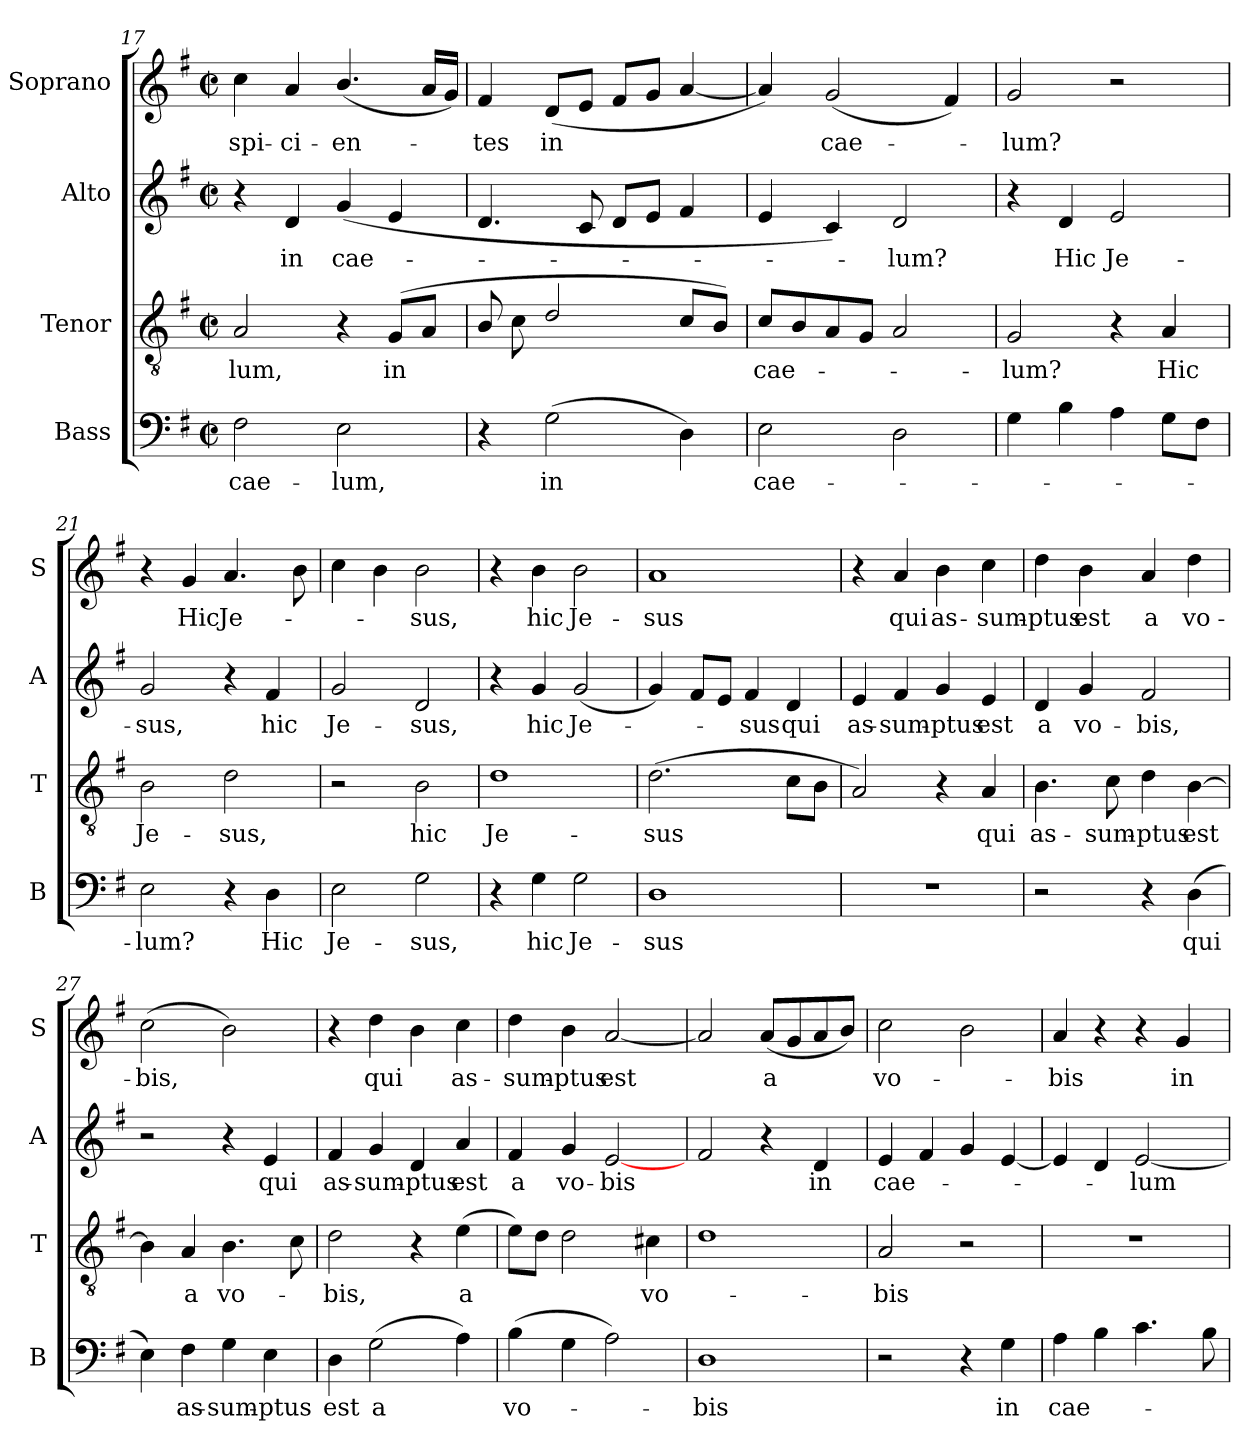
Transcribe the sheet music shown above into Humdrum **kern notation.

**kern	**text	**kern	**text	**kern	**text	**kern	**text
*part4	*part4	*part3	*part3	*part2	*part2	*part1	*part1
*staff4	*staff4	*staff3	*staff3	*staff2	*staff2	*staff1	*staff1
*I"Bass	*	*I"Tenor	*	*I"Alto	*	*I"Soprano	*
*I'B	*	*I'T	*	*I'A	*	*I'S	*
*clefF4	*	*clefGv2	*	*clefG2	*	*clefG2	*
*k[f#]	*	*k[f#]	*	*k[f#]	*	*k[f#]	*
*G:	*	*G:	*	*G:	*	*G:	*
*M2/2	*	*M2/2	*	*M2/2	*	*M2/2	*
*met(c|)	*	*met(c|)	*	*met(c|)	*	*met(c|)	*
=17	=17	=17	=17	=17	=17	=17	=17
2F#\	cae-	2A/	-lum,	4r	.	4cc\	-spi-
.	.	.	.	4d/	in	4a/	-ci-
2E\	-lum,	4r	.	(4g/	cae-	(4.b/	-en-
.	.	(8G/L	in	4e/	.	.	.
.	.	8A/J	.	.	.	16a/LL	.
.	.	.	.	.	.	16g/JJ)	.
=18	=18	=18	=18	=18	=18	=18	=18
4r	.	8B/	.	4.d/	.	4f#/	-tes
.	.	8c\	.	.	.	.	.
(2G\	in	2d/	.	.	.	(8d/L	in
.	.	.	.	8c/	.	8e/J	.
.	.	.	.	8d/L	.	8f#/L	.
.	.	.	.	8e/J	.	8g/J	.
4D\)	.	8c/L	.	4f#/	.	[4a/	.
.	.	8B/J)	.	.	.	.	.
=19	=19	=19	=19	=19	=19	=19	=19
2E\	cae-	8c/L	cae-	4e/	.	4a/])	.
.	.	8B/	.	.	.	.	.
.	.	8A/	.	4c/)	.	(2g/	cae-
.	.	8G/J	.	.	.	.	.
2D\	.	2A/	.	2d/	-lum?	.	.
.	.	.	.	.	.	4f#/)	.
=20	=20	=20	=20	=20	=20	=20	=20
4G\	.	2G/	-lum?	4r	.	2g/	-lum?
4B\	.	.	.	4d/	Hic	.	.
4A\	.	4r	.	2e/	Je-	2r	.
8G\L	.	4A/	Hic	.	.	.	.
8F#\J	.	.	.	.	.	.	.
!!LO:PB:g=z
=21	=21	=21	=21	=21	=21	=21	=21
2E\	-lum?	2B\	Je-	2g/	-sus,	4r	.
.	.	.	.	.	.	4g/	Hic
4r	.	2d\	-sus,	4r	.	4.a/	Je-
4D\	Hic	.	.	4f#/	hic	.	.
.	.	.	.	.	.	8b\	.
=22	=22	=22	=22	=22	=22	=22	=22
2E\	Je-	2r	.	2g/	Je-	4cc\	.
.	.	.	.	.	.	4b\	.
2G\	-sus,	2B\	hic	2d/	-sus,	2b\	-sus,
=23	=23	=23	=23	=23	=23	=23	=23
4r	.	1d	Je-	4r	.	4r	.
4G\	hic	.	.	4g/	hic	4b\	hic
2G\	Je-	.	.	(2g/	Je-	2b\	Je-
=24	=24	=24	=24	=24	=24	=24	=24
1D	-sus	(2.d\	-sus	4g/)	.	1a	-sus
.	.	.	.	8f#/L	.	.	.
.	.	.	.	8e/J	.	.	.
.	.	.	.	4f#/	-sus	.	.
.	.	8c\L	.	4d/	qui	.	.
.	.	8B\J	.	.	.	.	.
=25	=25	=25	=25	=25	=25	=25	=25
1r	.	2A/)	.	4e/	as-	4r	.
.	.	.	.	4f#/	-sum-	4a/	qui
.	.	4r	.	4g/	-ptus	4b\	as-
.	.	4A/	qui	4e/	est	4cc\	-sum-
!!LO:LB:g=z
=26	=26	=26	=26	=26	=26	=26	=26
2r	.	4.B\	as-	4d/	a	4dd\	-ptus
.	.	.	.	4g/	vo-	4b\	est
.	.	8c\	-sum-	.	.	.	.
4r	.	4d\	-ptus	2f#/	-bis,	4a/	a
(4D\	qui	[4B\	est	.	.	4dd\	vo-
=27	=27	=27	=27	=27	=27	=27	=27
4E\)	.	4B\]	.	2r	.	(2cc\	-bis,
4F#\	as-	4A/	a	.	.	.	.
4G\	-sum-	4.B\	vo-	4r	.	2b\)	.
4E\	-ptus	.	.	4e/	qui	.	.
.	.	8c\	.	.	.	.	.
=28	=28	=28	=28	=28	=28	=28	=28
4D\	est	2d\	-bis,	4f#/	as-	4r	.
(2G\	a	.	.	4g/	-sum-	4dd\	qui
.	.	4r	.	4d/	-ptus	4b\	.
4A\)	.	(4e\	a	4a/	est	4cc\	as-
=29	=29	=29	=29	=29	=29	=29	=29
(4B\	vo-	8e\L)	.	4f#/	a	4dd\	-sum-
.	.	8d\J	.	.	.	.	.
4G\	.	2d\	.	4g/	vo-	4b\	-ptus
2A\)	.	.	.	[2e/	-bis	[2a/	est
.	.	4c#X\	vo-	.	.	.	.
=30	=30	=30	=30	=30	=30	=30	=30
1D	-bis	1d	.	2f#/	.	2a/]	.
.	.	.	.	4r	.	(8a/L	a
.	.	.	.	.	.	8g/	.
.	.	.	.	4d/	in	8a/	.
.	.	.	.	.	.	8b/J)	.
!!LO:LB:g=z
=31	=31	=31	=31	=31	=31	=31	=31
2r	.	2A/	-bis	4e/	cae-	2cc\	vo-
.	.	.	.	4f#/	.	.	.
4r	.	2r	.	4g/	.	2b\	.
4G\	in	.	.	[4e/	.	.	.
=32	=32	=32	=32	=32	=32	=32	=32
4A\	cae-	1r	.	4e/]	.	4a/	-bis
4B\	.	.	.	4d/	.	4r	.
4.c\	.	.	.	[2e/	-lum	4r	.
.	.	.	.	.	.	4g/	in
8B\	.	.	.	.	.	.	.
=	=	=	=	=	=	=	=
*-	*-	*-	*-	*-	*-	*-	*-
